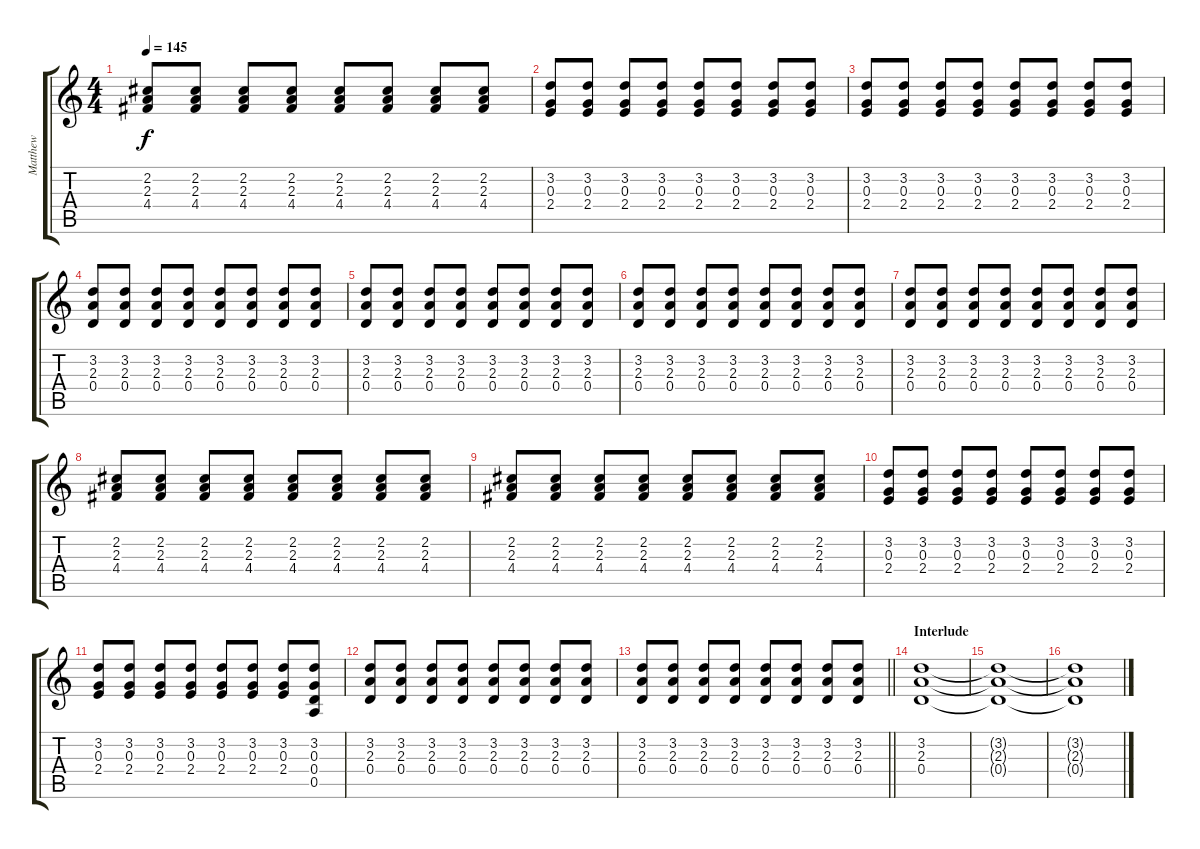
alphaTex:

\track ("Matthew" "Matthew") {instrument overdrivenguitar}
\staff {score tabs}
\tuning (E4 B3 G3 D3 A2 E2) {hide}
\ts (4 4)
\tempo 145
\clef g2
\ks c
(2.2 2.3 4.4).8{dy f} (2.2 2.3 4.4).8 (2.2 2.3 4.4).8 (2.2 2.3 4.4).8 (2.2 2.3 4.4).8 (2.2 2.3 4.4).8 (2.2 2.3 4.4).8 (2.2 2.3 4.4).8 |
(3.2 0.3 2.4).8 (3.2 0.3 2.4).8 (3.2 0.3 2.4).8 (3.2 0.3 2.4).8 (3.2 0.3 2.4).8 (3.2 0.3 2.4).8 (3.2 0.3 2.4).8 (3.2 0.3 2.4).8 |
(3.2 0.3 2.4).8 (3.2 0.3 2.4).8 (3.2 0.3 2.4).8 (3.2 0.3 2.4).8 (3.2 0.3 2.4).8 (3.2 0.3 2.4).8 (3.2 0.3 2.4).8 (3.2 0.3 2.4).8 |
(3.2 2.3 0.4).8 (3.2 2.3 0.4).8 (3.2 2.3 0.4).8 (3.2 2.3 0.4).8 (3.2 2.3 0.4).8 (3.2 2.3 0.4).8 (3.2 2.3 0.4).8 (3.2 2.3 0.4).8 |
(3.2 2.3 0.4).8 (3.2 2.3 0.4).8 (3.2 2.3 0.4).8 (3.2 2.3 0.4).8 (3.2 2.3 0.4).8 (3.2 2.3 0.4).8 (3.2 2.3 0.4).8 (3.2 2.3 0.4).8 |
(3.2 2.3 0.4).8{instrument overdrivenguitar} (3.2 2.3 0.4).8 (3.2 2.3 0.4).8 (3.2 2.3 0.4).8 (3.2 2.3 0.4).8 (3.2 2.3 0.4).8 (3.2 2.3 0.4).8 (3.2 2.3 0.4).8 |
(3.2 2.3 0.4).8 (3.2 2.3 0.4).8 (3.2 2.3 0.4).8 (3.2 2.3 0.4).8 (3.2 2.3 0.4).8 (3.2 2.3 0.4).8 (3.2 2.3 0.4).8 (3.2 2.3 0.4).8 |
(2.2 2.3 4.4).8 (2.2 2.3 4.4).8 (2.2 2.3 4.4).8 (2.2 2.3 4.4).8 (2.2 2.3 4.4).8 (2.2 2.3 4.4).8 (2.2 2.3 4.4).8 (2.2 2.3 4.4).8 |
(2.2 2.3 4.4).8 (2.2 2.3 4.4).8 (2.2 2.3 4.4).8 (2.2 2.3 4.4).8 (2.2 2.3 4.4).8 (2.2 2.3 4.4).8 (2.2 2.3 4.4).8 (2.2 2.3 4.4).8 |
(3.2 0.3 2.4).8 (3.2 0.3 2.4).8 (3.2 0.3 2.4).8 (3.2 0.3 2.4).8 (3.2 0.3 2.4).8 (3.2 0.3 2.4).8 (3.2 0.3 2.4).8 (3.2 0.3 2.4).8 |
(3.2 0.3 2.4).8 (3.2 0.3 2.4).8 (3.2 0.3 2.4).8 (3.2 0.3 2.4).8 (3.2 0.3 2.4).8 (3.2 0.3 2.4).8 (3.2 0.3 2.4).8 (3.2 0.3 0.4 0.5).8 |
(3.2 2.3 0.4).8 (3.2 2.3 0.4).8 (3.2 2.3 0.4).8 (3.2 2.3 0.4).8 (3.2 2.3 0.4).8 (3.2 2.3 0.4).8 (3.2 2.3 0.4).8 (3.2 2.3 0.4).8 |
\barLineRight lightlight
(3.2 2.3 0.4).8 (3.2 2.3 0.4).8 (3.2 2.3 0.4).8 (3.2 2.3 0.4).8 (3.2 2.3 0.4).8 (3.2 2.3 0.4).8 (3.2 2.3 0.4).8 (3.2 2.3 0.4).8 |
\section ("" "Interlude")
(3.2 2.3 0.4).1 |
(3.2{t} 2.3{t} 0.4{t}).1 |
(3.2{t} 2.3{t} 0.4{t}).1
